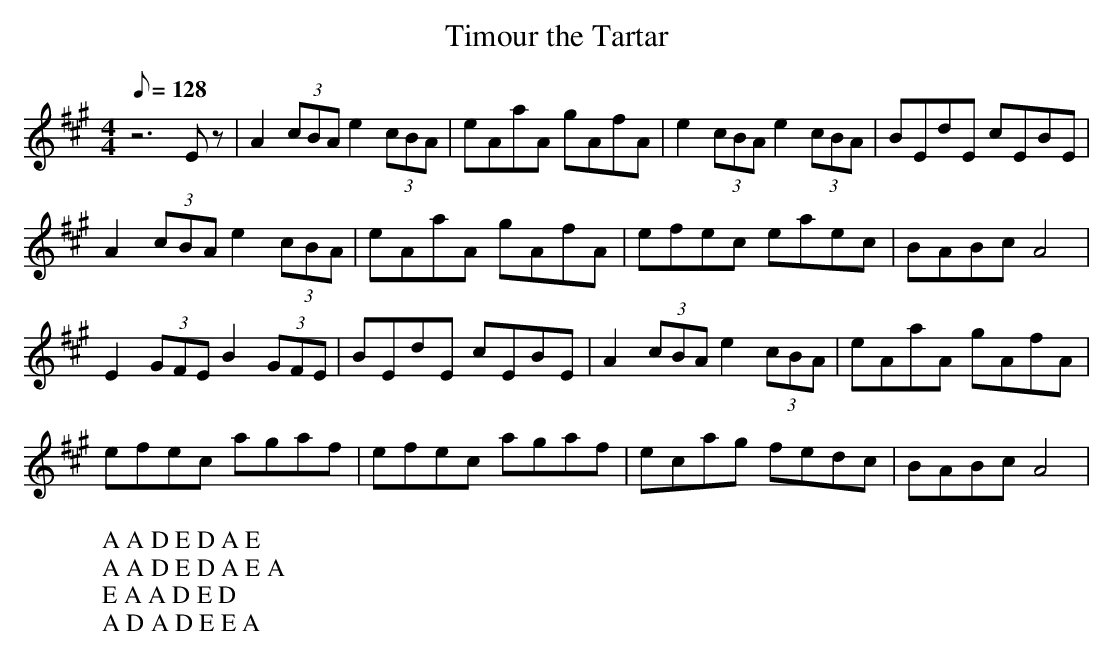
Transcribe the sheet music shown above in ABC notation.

X:1
T:Timour the Tartar
M:4/4
L:1/8
Q:128
K:A
z6Ez|A2(3cBA e2(3cBA|eAaA gAfA|e2(3cBA e2(3cBA|BEdE cEBE|
W:A A D E D A E
A2(3cBA e2(3cBA|eAaA gAfA|efec eaec|BABc A4|
W:A A D E D A E A
E2(3GFE B2(3GFE|BEdE cEBE|A2(3cBA e2(3cBA|eAaA gAfA|
W:E A A D E D
efec agaf|efec agaf|ecag fedc|BABc A4|
W:A D A D E E A
